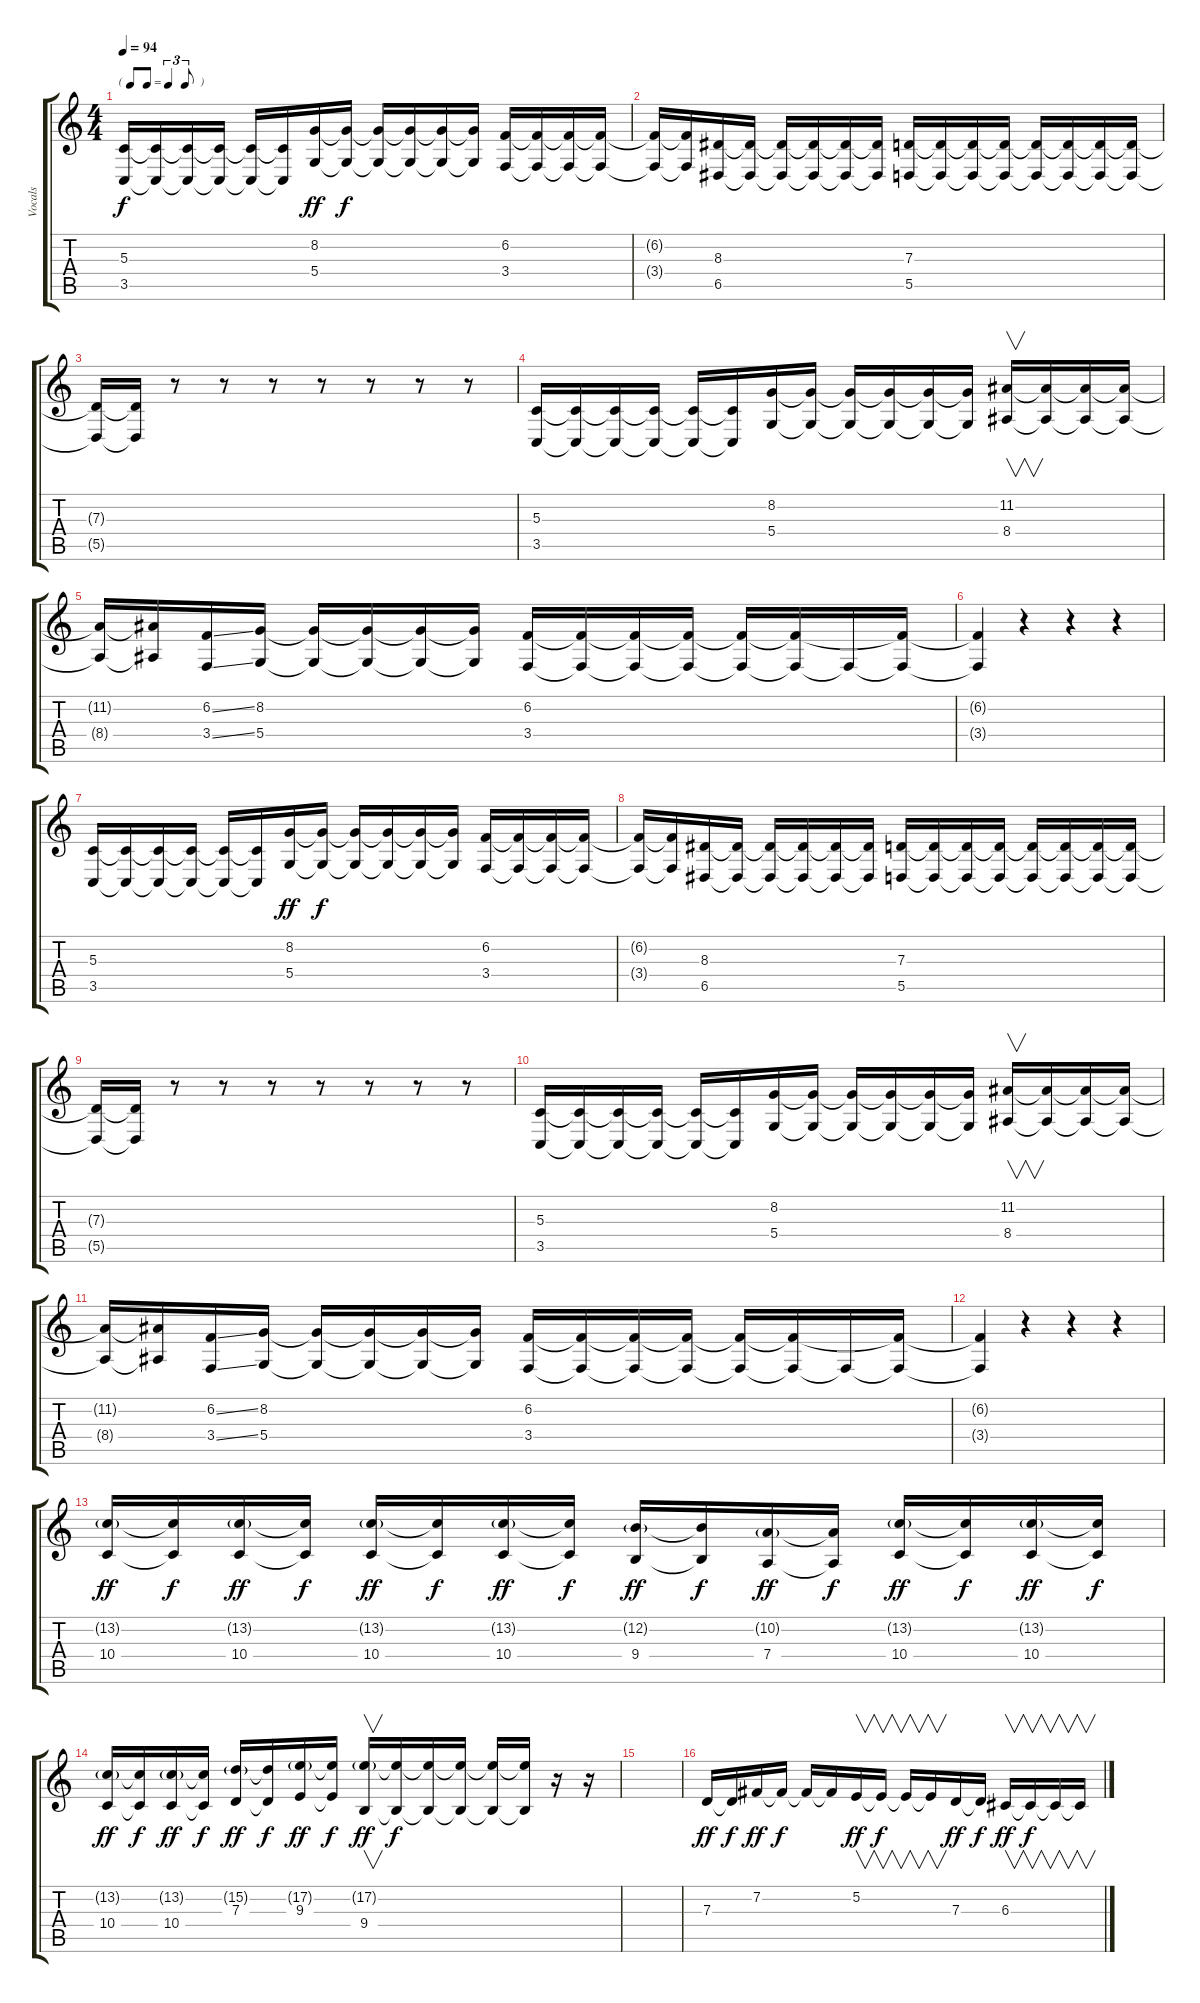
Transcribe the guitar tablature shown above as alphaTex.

\track ("Vocals" "Vocals") {instrument voiceoohs}
\staff {score tabs}
\tuning (E4 B3 G3 D3 A2 E2) {hide}
\ts (4 4)
\tf triplet8th
\tempo 94
\clef g2
\ks c
(5.3 3.5).16{dy f} (5.3{t} 3.5{t}).16 (5.3{t} 3.5{t}).16 (5.3{t} 3.5{t}).16 (5.3{t} 3.5{t}).16 (5.3{t} 3.5{t}).16 (8.2 5.4).16{dy ff} (8.2{t} 5.4{t}).16{dy f} (8.2{t} 5.4{t}).16 (8.2{t} 5.4{t}).16 (8.2{t} 5.4{t}).16 (8.2{t} 5.4{t}).16 (6.2 3.4).16 (6.2{t} 3.4{t}).16 (6.2{t} 3.4{t}).16 (6.2{t} 3.4{t}).16 |
(6.2{t} 3.4{t}).16 (6.2{t} 3.4{t}).16 (8.3 6.5).16 (8.3{t} 6.5{t}).16 (8.3{t} 6.5{t}).16 (8.3{t} 6.5{t}).16 (8.3{t} 6.5{t}).16 (8.3{t} 6.5{t}).16 (7.3 5.5).16 (7.3{t} 5.5{t}).16 (7.3{t} 5.5{t}).16 (7.3{t} 5.5{t}).16 (7.3{t} 5.5{t}).16 (7.3{t} 5.5{t}).16 (7.3{t} 5.5{t}).16 (7.3{t} 5.5{t}).16 |
(7.3{t} 5.5{t}).16 (7.3{t} 5.5{t}).16 r.8 r.8 r.8 r.8 r.8 r.8 r.8 |
(5.3 3.5).16 (5.3{t} 3.5{t}).16 (5.3{t} 3.5{t}).16 (5.3{t} 3.5{t}).16 (5.3{t} 3.5{t}).16 (5.3{t} 3.5{t}).16 (8.2 5.4).16 (8.2{t} 5.4{t}).16 (8.2{t} 5.4{t}).16 (8.2{t} 5.4{t}).16 (8.2{t} 5.4{t}).16 (8.2{t} 5.4{t}).16 (11.2 8.4).16{v} (11.2{t} 8.4{t}).16 (11.2{t} 8.4{t}).16 (11.2{t} 8.4{t}).16 |
(11.2{t} 8.4{t}).16 (11.2{t} 8.4{t}).16 (6.2{ss} 3.4{ss}).16 (8.2 5.4).16 (8.2{t} 5.4{t}).16 (8.2{t} 5.4{t}).16 (8.2{t} 5.4{t}).16 (8.2{t} 5.4{t}).16 (6.2 3.4).16 (6.2{t} 3.4{t}).16 (6.2{t} 3.4{t}).16 (6.2{t} 3.4{t}).16 (6.2{t} 3.4{t}).16 (6.2{t} 3.4{t}).16 3.4{t}.16 (6.2{t} 3.4{t}).16 |
(6.2{t} 3.4{t}).4 r.4 r.4 r.4 |
(5.3 3.5).16 (5.3{t} 3.5{t}).16 (5.3{t} 3.5{t}).16 (5.3{t} 3.5{t}).16 (5.3{t} 3.5{t}).16 (5.3{t} 3.5{t}).16 (8.2 5.4).16{dy ff} (8.2{t} 5.4{t}).16{dy f} (8.2{t} 5.4{t}).16 (8.2{t} 5.4{t}).16 (8.2{t} 5.4{t}).16 (8.2{t} 5.4{t}).16 (6.2 3.4).16 (6.2{t} 3.4{t}).16 (6.2{t} 3.4{t}).16 (6.2{t} 3.4{t}).16 |
(6.2{t} 3.4{t}).16 (6.2{t} 3.4{t}).16 (8.3 6.5).16 (8.3{t} 6.5{t}).16 (8.3{t} 6.5{t}).16 (8.3{t} 6.5{t}).16 (8.3{t} 6.5{t}).16 (8.3{t} 6.5{t}).16 (7.3 5.5).16 (7.3{t} 5.5{t}).16 (7.3{t} 5.5{t}).16 (7.3{t} 5.5{t}).16 (7.3{t} 5.5{t}).16 (7.3{t} 5.5{t}).16 (7.3{t} 5.5{t}).16 (7.3{t} 5.5{t}).16 |
(7.3{t} 5.5{t}).16 (7.3{t} 5.5{t}).16 r.8 r.8 r.8 r.8 r.8 r.8 r.8 |
(5.3 3.5).16 (5.3{t} 3.5{t}).16 (5.3{t} 3.5{t}).16 (5.3{t} 3.5{t}).16 (5.3{t} 3.5{t}).16 (5.3{t} 3.5{t}).16 (8.2 5.4).16 (8.2{t} 5.4{t}).16 (8.2{t} 5.4{t}).16 (8.2{t} 5.4{t}).16 (8.2{t} 5.4{t}).16 (8.2{t} 5.4{t}).16 (11.2 8.4).16{v} (11.2{t} 8.4{t}).16 (11.2{t} 8.4{t}).16 (11.2{t} 8.4{t}).16 |
(11.2{t} 8.4{t}).16 (11.2{t} 8.4{t}).16 (6.2{ss} 3.4{ss}).16 (8.2 5.4).16 (8.2{t} 5.4{t}).16 (8.2{t} 5.4{t}).16 (8.2{t} 5.4{t}).16 (8.2{t} 5.4{t}).16 (6.2 3.4).16 (6.2{t} 3.4{t}).16 (6.2{t} 3.4{t}).16 (6.2{t} 3.4{t}).16 (6.2{t} 3.4{t}).16 (6.2{t} 3.4{t}).16 3.4{t}.16 (6.2{t} 3.4{t}).16 |
(6.2{t} 3.4{t}).4 r.4 r.4 r.4 |
(13.2{g} 10.4).16{dy ff} (13.2{t} 10.4{t}).16{dy f} (13.2{g} 10.4).16{dy ff} (13.2{t} 10.4{t}).16{dy f} (13.2{g} 10.4).16{dy ff} (13.2{t} 10.4{t}).16{dy f} (13.2{g} 10.4).16{dy ff} (13.2{t} 10.4{t}).16{dy f} (12.2{g} 9.4).16{dy ff} (12.2{t} 9.4{t}).16{dy f} (10.2{g} 7.4).16{dy ff} (10.2{t} 7.4{t}).16{dy f} (13.2{g} 10.4).16{dy ff} (13.2{t} 10.4{t}).16{dy f} (13.2{g} 10.4).16{dy ff} (13.2{t} 10.4{t}).16{dy f} |
(13.2{g} 10.4).16{dy ff} (13.2{t} 10.4{t}).16{dy f} (13.2{g} 10.4).16{dy ff} (13.2{t} 10.4{t}).16{dy f} (15.2{g} 7.3).16{dy ff} (15.2{t} 7.3{t}).16{dy f} (17.2{g} 9.3).16{dy ff} (17.2{t} 9.3{t}).16{dy f} (17.2{g} 9.4).16{v dy ff} (17.2{t} 9.4{t}).16{dy f} (17.2{t} 9.4{t}).16 (17.2{t} 9.4{t}).16 (17.2{t} 9.4{t}).16 (17.2{t} 9.4{t}).16 r.16 r.16 |
|
7.3.16{dy ff} 7.3{t}.16{dy f} 7.2.16{dy ff} 7.2{t}.16{dy f} 7.2{t}.16 7.2{t}.16 5.2.16{v dy ff} 5.2{t}.16{v dy f} 5.2{t}.16{v} 5.2{t}.16{v} 7.3.16{dy ff} 7.3{t}.16{dy f} 6.3.16{v dy ff} 6.3{t}.16{v dy f} 6.3{t}.16{v} 6.3{t}.16{v}
